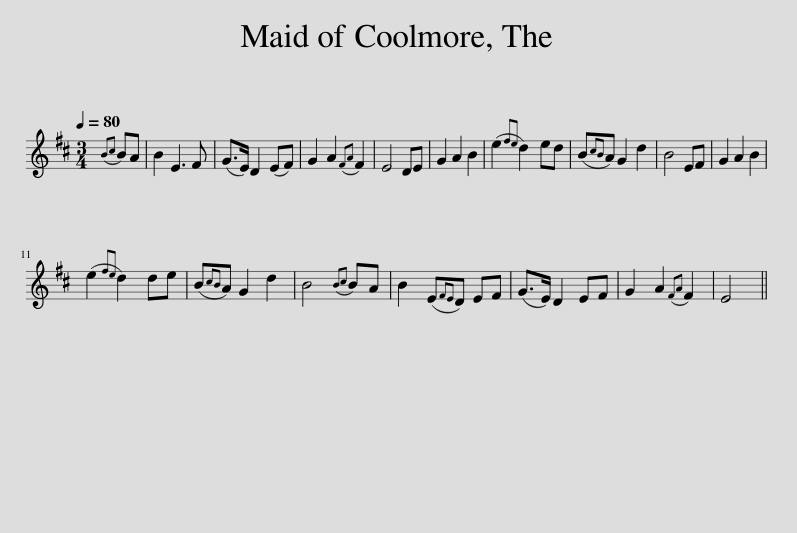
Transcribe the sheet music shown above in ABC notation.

X:1
L:1/8
Q:1/4=80
M:3/4
I:linebreak $
K:D
V:1 treble
V:1
{Bc} BA | B2 E3 F | (G>E) D2 (EF) | G2 A2{FA} F2 | E4 DE | %5
 G2 A2 B2 | (e2{fe} d2) ed | (B{cB}A) G2 d2 | B4 EF | G2 A2 B2 |$ %10
 (e2{fe} d2) de | (B{cB}A) G2 d2 | B4{Bc} BA | B2 (E{FE}D) EF | (G>E) D2 EF | %15
 G2 A2{FA} F2 | E4 || %17
